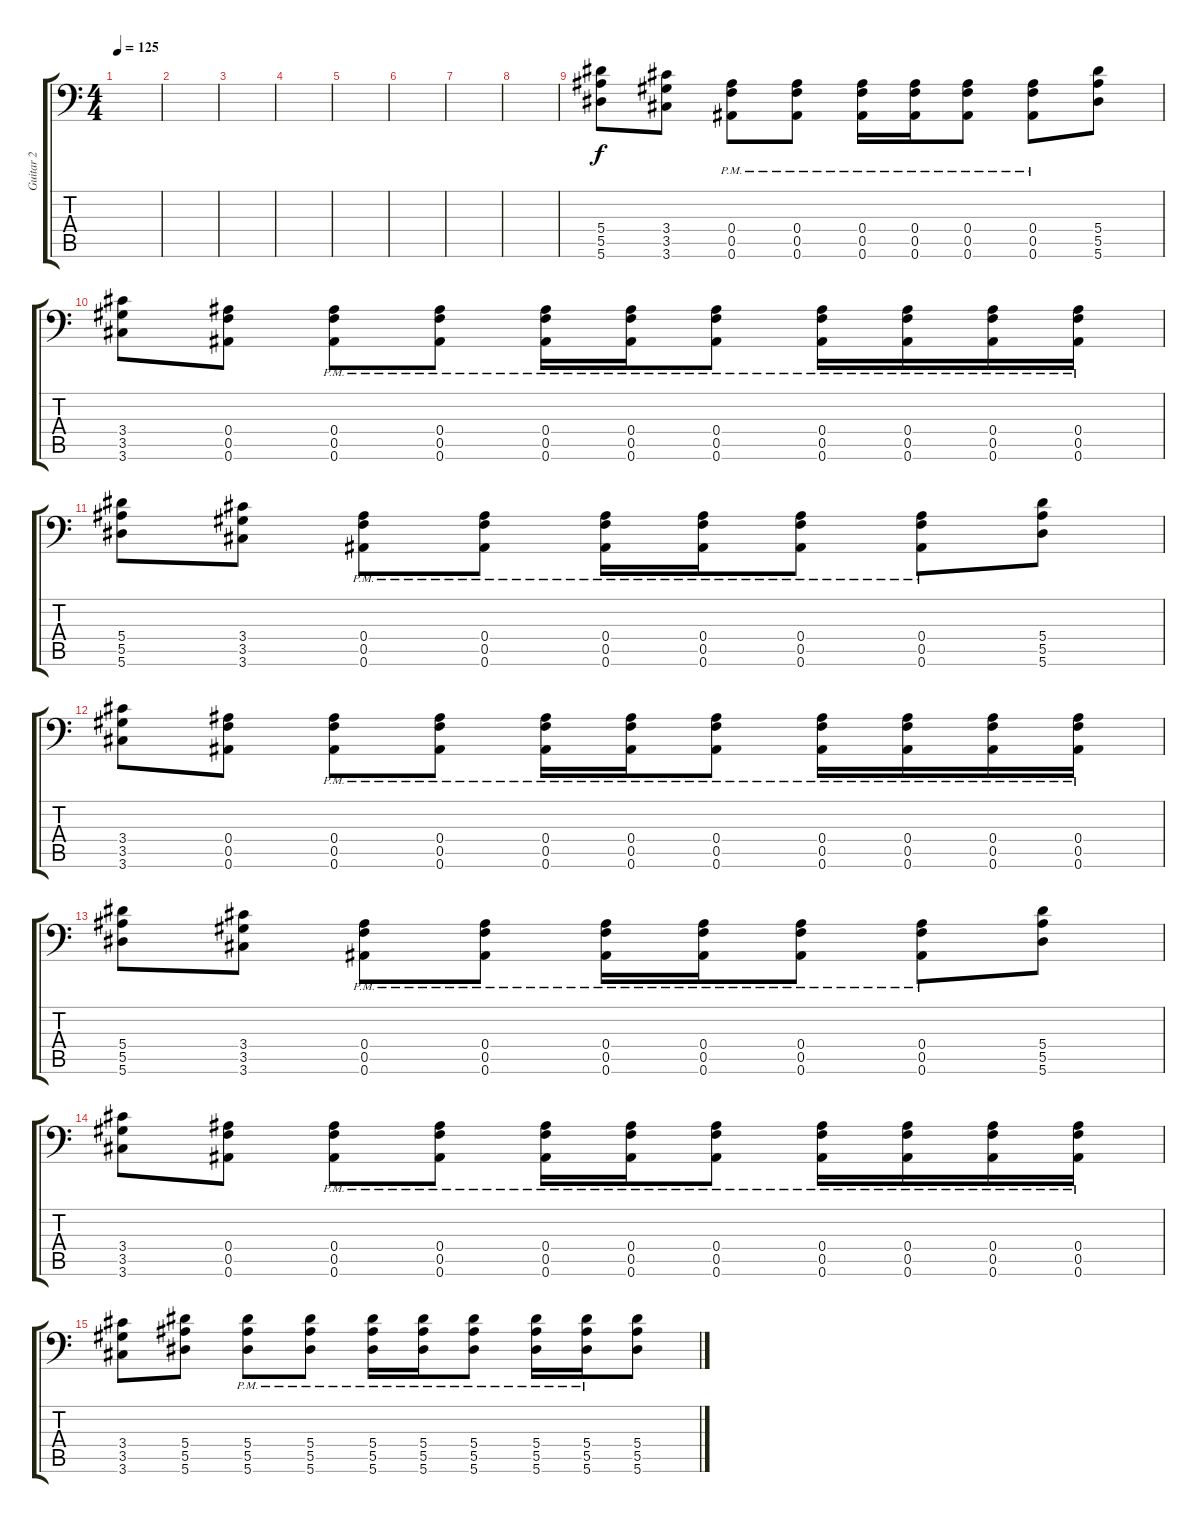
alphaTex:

\track ("Guitar 2" "Guitar 2") {instrument overdrivenguitar}
\staff {score tabs}
\tuning (C4 G3 Eb3 Bb2 F2 Bb1) {hide}
\ts (4 4)
\tempo 125
\clef f4
\ks c
|
|
|
|
|
|
|
|
(5.4 5.5 5.6).8 (3.4 3.5 3.6).8 (0.4{pm} 0.5{pm} 0.6{pm}).8 (0.4{pm} 0.5{pm} 0.6{pm}).8 (0.4{pm} 0.5{pm} 0.6{pm}).16 (0.4{pm} 0.5{pm} 0.6{pm}).16 (0.4{pm} 0.5{pm} 0.6{pm}).8 (0.4{pm} 0.5 0.6{pm}).8 (5.4 5.5 5.6).8 |
(3.4 3.5 3.6).8 (0.4 0.5 0.6).8 (0.4{pm} 0.5{pm} 0.6{pm}).8 (0.4{pm} 0.5{pm} 0.6{pm}).8 (0.4{pm} 0.5{pm} 0.6{pm}).16 (0.4{pm} 0.5{pm} 0.6{pm}).16 (0.4{pm} 0.5{pm} 0.6{pm}).8 (0.4{pm} 0.5{pm} 0.6{pm}).16 (0.4{pm} 0.5{pm} 0.6{pm}).16 (0.4{pm} 0.5{pm} 0.6{pm}).16 (0.4{pm} 0.5{pm} 0.6{pm}).16 |
(5.4 5.5 5.6).8 (3.4 3.5 3.6).8 (0.4{pm} 0.5{pm} 0.6{pm}).8 (0.4{pm} 0.5{pm} 0.6{pm}).8 (0.4{pm} 0.5{pm} 0.6{pm}).16 (0.4{pm} 0.5{pm} 0.6{pm}).16 (0.4{pm} 0.5{pm} 0.6{pm}).8 (0.4{pm} 0.5 0.6{pm}).8 (5.4 5.5 5.6).8 |
(3.4 3.5 3.6).8 (0.4 0.5 0.6).8 (0.4{pm} 0.5{pm} 0.6{pm}).8 (0.4{pm} 0.5{pm} 0.6{pm}).8 (0.4{pm} 0.5{pm} 0.6{pm}).16 (0.4{pm} 0.5{pm} 0.6{pm}).16 (0.4{pm} 0.5{pm} 0.6{pm}).8 (0.4{pm} 0.5{pm} 0.6{pm}).16 (0.4{pm} 0.5{pm} 0.6{pm}).16 (0.4{pm} 0.5{pm} 0.6{pm}).16 (0.4{pm} 0.5{pm} 0.6{pm}).16 |
(5.4 5.5 5.6).8 (3.4 3.5 3.6).8 (0.4{pm} 0.5{pm} 0.6{pm}).8 (0.4{pm} 0.5{pm} 0.6{pm}).8 (0.4{pm} 0.5{pm} 0.6{pm}).16 (0.4{pm} 0.5{pm} 0.6{pm}).16 (0.4{pm} 0.5{pm} 0.6{pm}).8 (0.4{pm} 0.5 0.6{pm}).8 (5.4 5.5 5.6).8 |
(3.4 3.5 3.6).8 (0.4 0.5 0.6).8 (0.4{pm} 0.5{pm} 0.6{pm}).8 (0.4{pm} 0.5{pm} 0.6{pm}).8 (0.4{pm} 0.5{pm} 0.6{pm}).16 (0.4{pm} 0.5{pm} 0.6{pm}).16 (0.4{pm} 0.5{pm} 0.6{pm}).8 (0.4{pm} 0.5{pm} 0.6{pm}).16 (0.4{pm} 0.5{pm} 0.6{pm}).16 (0.4{pm} 0.5{pm} 0.6{pm}).16 (0.4{pm} 0.5{pm} 0.6{pm}).16 |
(3.4 3.5 3.6).8 (5.4 5.5 5.6).8 (5.4{pm} 5.5{pm} 5.6{pm}).8 (5.4{pm} 5.5{pm} 5.6{pm}).8 (5.4{pm} 5.5{pm} 5.6{pm}).16 (5.4{pm} 5.5{pm} 5.6{pm}).16 (5.4{pm} 5.5{pm} 5.6{pm}).8 (5.4{pm} 5.5 5.6{pm}).16 (5.4{pm} 5.5 5.6{pm}).16 (5.4 5.5 5.6).8
